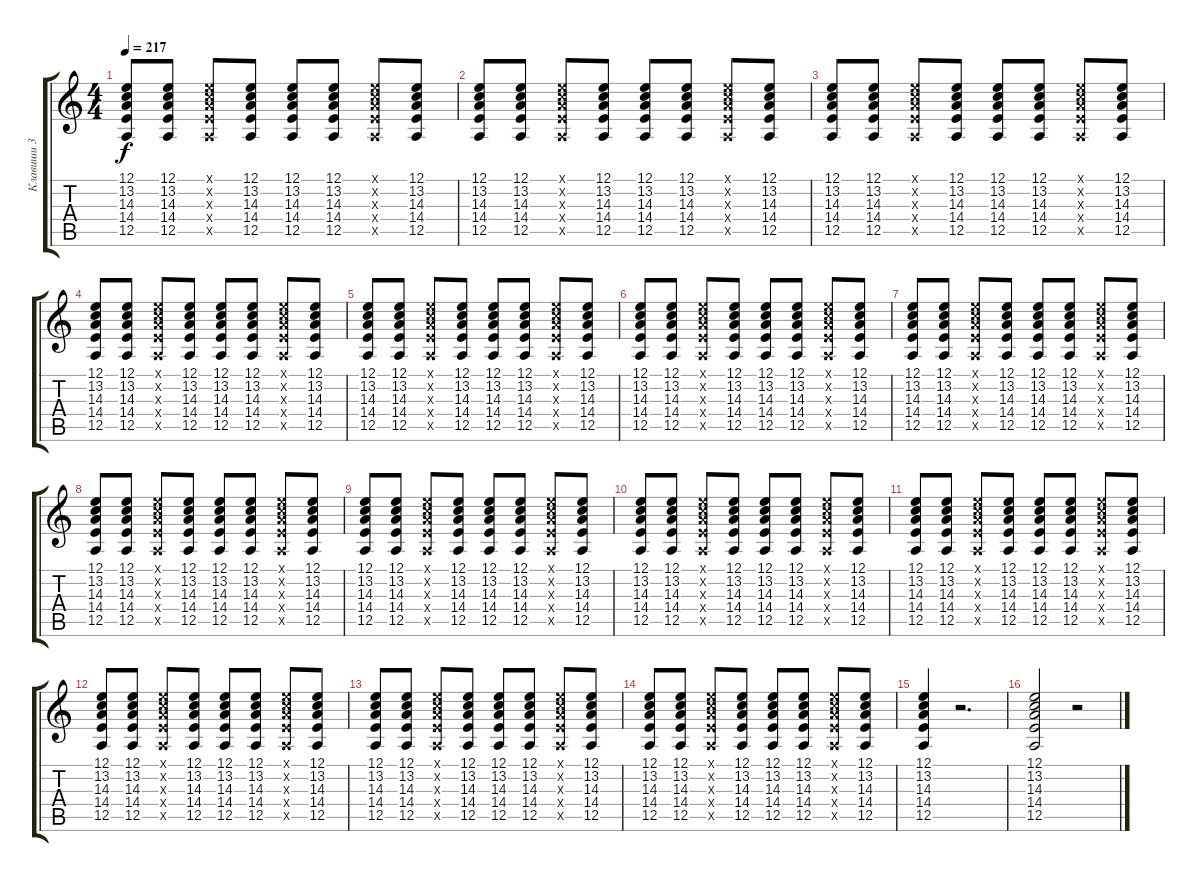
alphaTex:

\track ("Клавиши 3" "Клавиши 3") {instrument electricgrandpiano}
\staff {score tabs}
\tuning (E4 B3 G3 D3 A2 E2) {hide}
\ts (4 4)
\tempo 217
\clef g2
\ks c
(12.1 13.2 14.3 14.4 12.5).8{dy f} (12.1 13.2 14.3 14.4 12.5).8 (12.1{x} 13.2{x} 14.3{x} 14.4{x} 12.5{x}).8 (12.1 13.2 14.3 14.4 12.5).8 (12.1 13.2 14.3 14.4 12.5).8 (12.1 13.2 14.3 14.4 12.5).8 (12.1{x} 13.2{x} 14.3{x} 14.4{x} 12.5{x}).8 (12.1 13.2 14.3 14.4 12.5).8 |
(12.1 13.2 14.3 14.4 12.5).8 (12.1 13.2 14.3 14.4 12.5).8 (12.1{x} 13.2{x} 14.3{x} 14.4{x} 12.5{x}).8 (12.1 13.2 14.3 14.4 12.5).8 (12.1 13.2 14.3 14.4 12.5).8 (12.1 13.2 14.3 14.4 12.5).8 (12.1{x} 13.2{x} 14.3{x} 14.4{x} 12.5{x}).8 (12.1 13.2 14.3 14.4 12.5).8 |
(12.1 13.2 14.3 14.4 12.5).8 (12.1 13.2 14.3 14.4 12.5).8 (12.1{x} 13.2{x} 14.3{x} 14.4{x} 12.5{x}).8 (12.1 13.2 14.3 14.4 12.5).8 (12.1 13.2 14.3 14.4 12.5).8 (12.1 13.2 14.3 14.4 12.5).8 (12.1{x} 13.2{x} 14.3{x} 14.4{x} 12.5{x}).8 (12.1 13.2 14.3 14.4 12.5).8 |
(12.1 13.2 14.3 14.4 12.5).8 (12.1 13.2 14.3 14.4 12.5).8 (12.1{x} 13.2{x} 14.3{x} 14.4{x} 12.5{x}).8 (12.1 13.2 14.3 14.4 12.5).8 (12.1 13.2 14.3 14.4 12.5).8 (12.1 13.2 14.3 14.4 12.5).8 (12.1{x} 13.2{x} 14.3{x} 14.4{x} 12.5{x}).8 (12.1 13.2 14.3 14.4 12.5).8 |
(12.1 13.2 14.3 14.4 12.5).8 (12.1 13.2 14.3 14.4 12.5).8 (12.1{x} 13.2{x} 14.3{x} 14.4{x} 12.5{x}).8 (12.1 13.2 14.3 14.4 12.5).8 (12.1 13.2 14.3 14.4 12.5).8 (12.1 13.2 14.3 14.4 12.5).8 (12.1{x} 13.2{x} 14.3{x} 14.4{x} 12.5{x}).8 (12.1 13.2 14.3 14.4 12.5).8 |
(12.1 13.2 14.3 14.4 12.5).8 (12.1 13.2 14.3 14.4 12.5).8 (12.1{x} 13.2{x} 14.3{x} 14.4{x} 12.5{x}).8 (12.1 13.2 14.3 14.4 12.5).8 (12.1 13.2 14.3 14.4 12.5).8 (12.1 13.2 14.3 14.4 12.5).8 (12.1{x} 13.2{x} 14.3{x} 14.4{x} 12.5{x}).8 (12.1 13.2 14.3 14.4 12.5).8 |
(12.1 13.2 14.3 14.4 12.5).8 (12.1 13.2 14.3 14.4 12.5).8 (12.1{x} 13.2{x} 14.3{x} 14.4{x} 12.5{x}).8 (12.1 13.2 14.3 14.4 12.5).8 (12.1 13.2 14.3 14.4 12.5).8 (12.1 13.2 14.3 14.4 12.5).8 (12.1{x} 13.2{x} 14.3{x} 14.4{x} 12.5{x}).8 (12.1 13.2 14.3 14.4 12.5).8 |
(12.1 13.2 14.3 14.4 12.5).8 (12.1 13.2 14.3 14.4 12.5).8 (12.1{x} 13.2{x} 14.3{x} 14.4{x} 12.5{x}).8 (12.1 13.2 14.3 14.4 12.5).8 (12.1 13.2 14.3 14.4 12.5).8 (12.1 13.2 14.3 14.4 12.5).8 (12.1{x} 13.2{x} 14.3{x} 14.4{x} 12.5{x}).8 (12.1 13.2 14.3 14.4 12.5).8 |
(12.1 13.2 14.3 14.4 12.5).8 (12.1 13.2 14.3 14.4 12.5).8 (12.1{x} 13.2{x} 14.3{x} 14.4{x} 12.5{x}).8 (12.1 13.2 14.3 14.4 12.5).8 (12.1 13.2 14.3 14.4 12.5).8 (12.1 13.2 14.3 14.4 12.5).8 (12.1{x} 13.2{x} 14.3{x} 14.4{x} 12.5{x}).8 (12.1 13.2 14.3 14.4 12.5).8 |
(12.1 13.2 14.3 14.4 12.5).8 (12.1 13.2 14.3 14.4 12.5).8 (12.1{x} 13.2{x} 14.3{x} 14.4{x} 12.5{x}).8 (12.1 13.2 14.3 14.4 12.5).8 (12.1 13.2 14.3 14.4 12.5).8 (12.1 13.2 14.3 14.4 12.5).8 (12.1{x} 13.2{x} 14.3{x} 14.4{x} 12.5{x}).8 (12.1 13.2 14.3 14.4 12.5).8 |
(12.1 13.2 14.3 14.4 12.5).8 (12.1 13.2 14.3 14.4 12.5).8 (12.1{x} 13.2{x} 14.3{x} 14.4{x} 12.5{x}).8 (12.1 13.2 14.3 14.4 12.5).8 (12.1 13.2 14.3 14.4 12.5).8 (12.1 13.2 14.3 14.4 12.5).8 (12.1{x} 13.2{x} 14.3{x} 14.4{x} 12.5{x}).8 (12.1 13.2 14.3 14.4 12.5).8 |
(12.1 13.2 14.3 14.4 12.5).8 (12.1 13.2 14.3 14.4 12.5).8 (12.1{x} 13.2{x} 14.3{x} 14.4{x} 12.5{x}).8 (12.1 13.2 14.3 14.4 12.5).8 (12.1 13.2 14.3 14.4 12.5).8 (12.1 13.2 14.3 14.4 12.5).8 (12.1{x} 13.2{x} 14.3{x} 14.4{x} 12.5{x}).8 (12.1 13.2 14.3 14.4 12.5).8 |
(12.1 13.2 14.3 14.4 12.5).8 (12.1 13.2 14.3 14.4 12.5).8 (12.1{x} 13.2{x} 14.3{x} 14.4{x} 12.5{x}).8 (12.1 13.2 14.3 14.4 12.5).8 (12.1 13.2 14.3 14.4 12.5).8 (12.1 13.2 14.3 14.4 12.5).8 (12.1{x} 13.2{x} 14.3{x} 14.4{x} 12.5{x}).8 (12.1 13.2 14.3 14.4 12.5).8 |
(12.1 13.2 14.3 14.4 12.5).8 (12.1 13.2 14.3 14.4 12.5).8 (12.1{x} 13.2{x} 14.3{x} 14.4{x} 12.5{x}).8 (12.1 13.2 14.3 14.4 12.5).8 (12.1 13.2 14.3 14.4 12.5).8 (12.1 13.2 14.3 14.4 12.5).8 (12.1{x} 13.2{x} 14.3{x} 14.4{x} 12.5{x}).8 (12.1 13.2 14.3 14.4 12.5).8 |
(12.1 13.2 14.3 14.4 12.5).4 r.2{d} |
(12.1 13.2 14.3 14.4 12.5).2 r.2
